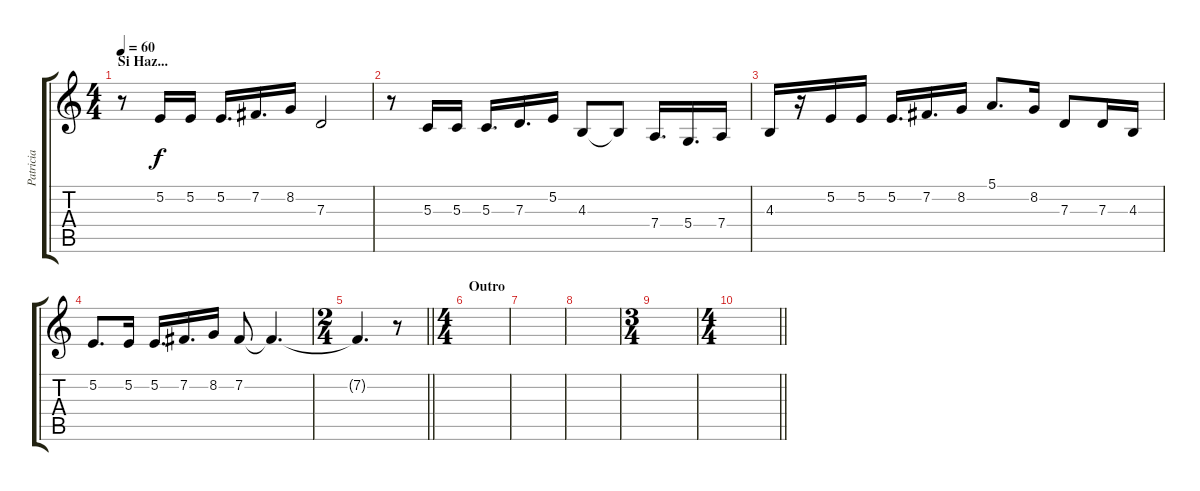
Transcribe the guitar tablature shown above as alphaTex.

\track ("Patricia" "Patricia") {instrument clarinet}
\staff {score tabs}
\tuning (E4 B3 G3 D3 A2 E2) {hide}
\ts (4 4)
\section ("" "Si Haz...")
\tempo 60
\clef g2
\ks c
r.8{dy f} 5.2.16 5.2.16 5.2.16{d} 7.2.16{d} 8.2.16 7.3.2 |
r.8 5.3.16 5.3.16 5.3.16{d} 7.3.16{d} 5.2.16 4.3.8 4.3{t}.8 7.4.16{d} 5.4.16{d} 7.4.16 |
4.3.16 r.16 5.2.16 5.2.16 5.2.16{d} 7.2.16{d} 8.2.16 5.1.8{d} 8.2.16 7.3.8 7.3.16 4.3.16 |
5.2.8{d} 5.2.16 5.2.16{d} 7.2.16{d} 8.2.16 7.2.8 7.2{t}.4{d} |
\ts (2 4)
\barLineRight lightlight
7.2{t}.4{d} r.8 |
\ts (4 4)
\section ("" "Outro")
|
|
|
\ts (3 4)
|
\ts (4 4)
\barLineRight lightlight
